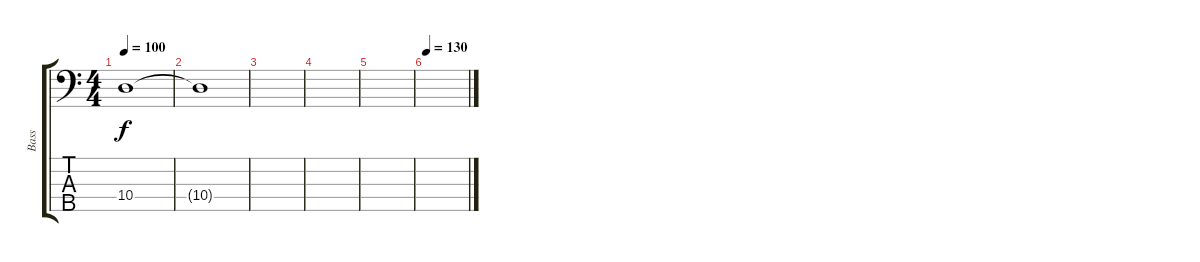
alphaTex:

\track ("Bass" "Bass") {instrument electricbasspick}
\staff {score tabs}
\tuning (G2 D2 A1 E1 B0) {hide}
\ts (4 4)
\tempo 100
\clef f4
\ks c
10.4.1{dy f} |
10.4{t}.1 |
|
|
|
\tempo 130
